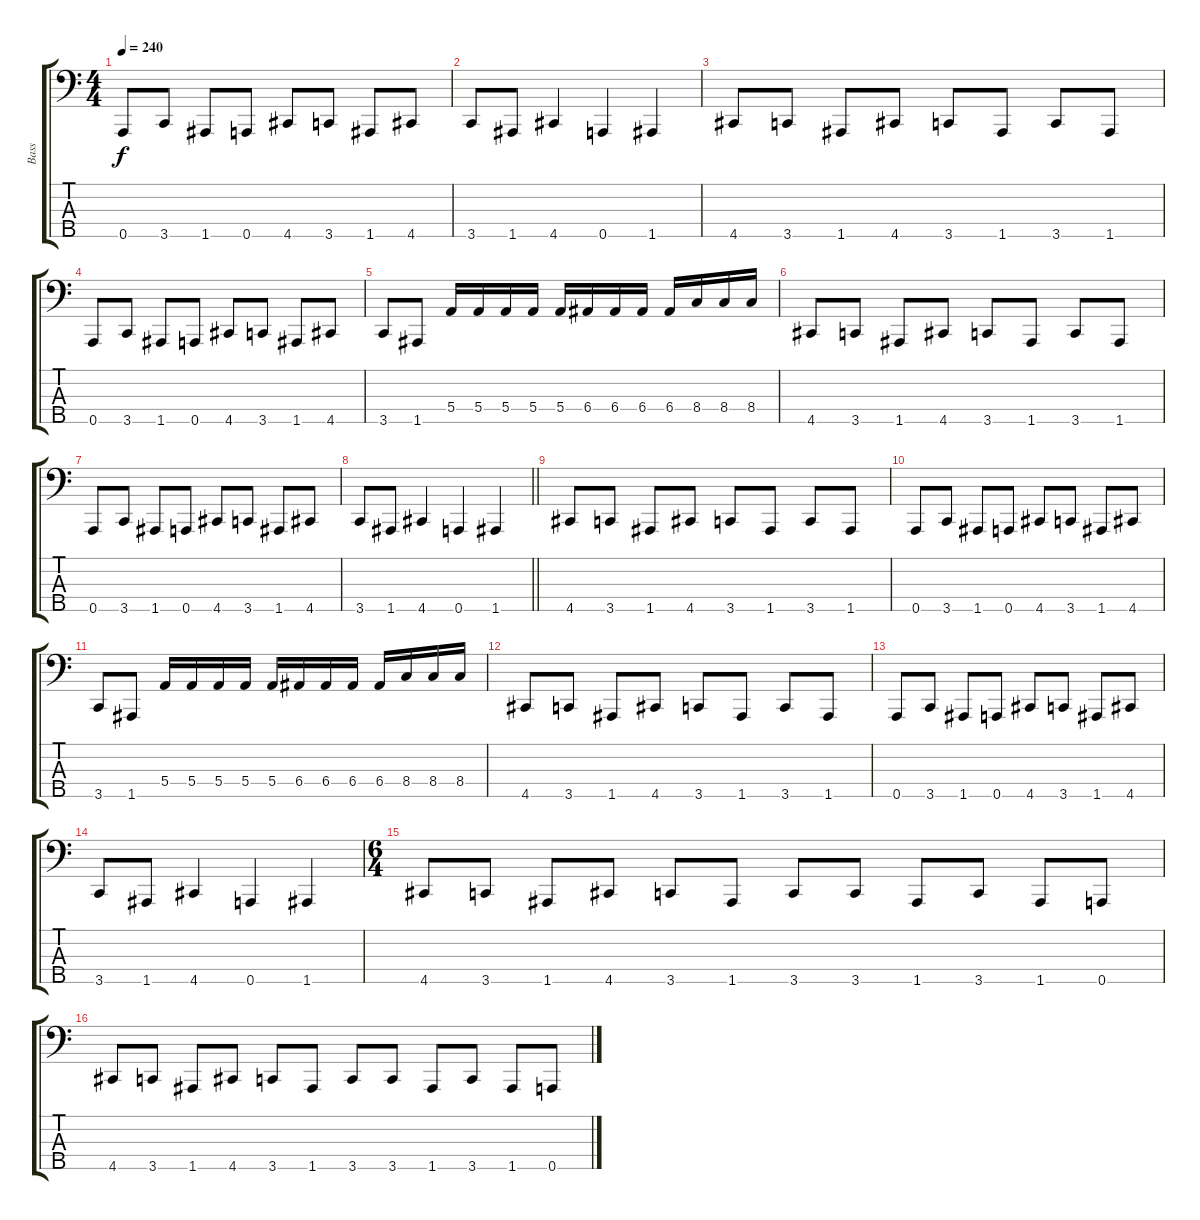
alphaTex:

\track ("Bass" "Bass") {instrument electricbassfinger}
\staff {score tabs}
\tuning (G2 D2 A1 E1 A0) {hide}
\ts (4 4)
\tempo 240
\clef f4
\ks c
0.5.8{dy f} 3.5.8 1.5.8 0.5.8 4.5.8 3.5.8 1.5.8 4.5.8 |
3.5.8 1.5.8 4.5.4 0.5.4 1.5.4 |
4.5.8 3.5.8 1.5.8 4.5.8 3.5.8 1.5.8 3.5.8 1.5.8 |
0.5.8 3.5.8 1.5.8 0.5.8 4.5.8 3.5.8 1.5.8 4.5.8 |
3.5.8 1.5.8 5.4.16 5.4.16 5.4.16 5.4.16 5.4.16 6.4.16 6.4.16 6.4.16 6.4.16 8.4.16 8.4.16 8.4.16 |
4.5.8 3.5.8 1.5.8 4.5.8 3.5.8 1.5.8 3.5.8 1.5.8 |
0.5.8 3.5.8 1.5.8 0.5.8 4.5.8 3.5.8 1.5.8 4.5.8 |
\barLineRight lightlight
3.5.8 1.5.8 4.5.4 0.5.4 1.5.4 |
\section ("" "")
4.5.8 3.5.8 1.5.8 4.5.8 3.5.8 1.5.8 3.5.8 1.5.8 |
0.5.8 3.5.8 1.5.8 0.5.8 4.5.8 3.5.8 1.5.8 4.5.8 |
3.5.8 1.5.8 5.4.16 5.4.16 5.4.16 5.4.16 5.4.16 6.4.16 6.4.16 6.4.16 6.4.16 8.4.16 8.4.16 8.4.16 |
4.5.8 3.5.8 1.5.8 4.5.8 3.5.8 1.5.8 3.5.8 1.5.8 |
0.5.8 3.5.8 1.5.8 0.5.8 4.5.8 3.5.8 1.5.8 4.5.8 |
3.5.8 1.5.8 4.5.4 0.5.4 1.5.4 |
\ts (6 4)
4.5.8 3.5.8 1.5.8 4.5.8 3.5.8 1.5.8 3.5.8 3.5.8 1.5.8 3.5.8 1.5.8 0.5.8 |
4.5.8 3.5.8 1.5.8 4.5.8 3.5.8 1.5.8 3.5.8 3.5.8 1.5.8 3.5.8 1.5.8 0.5.8
